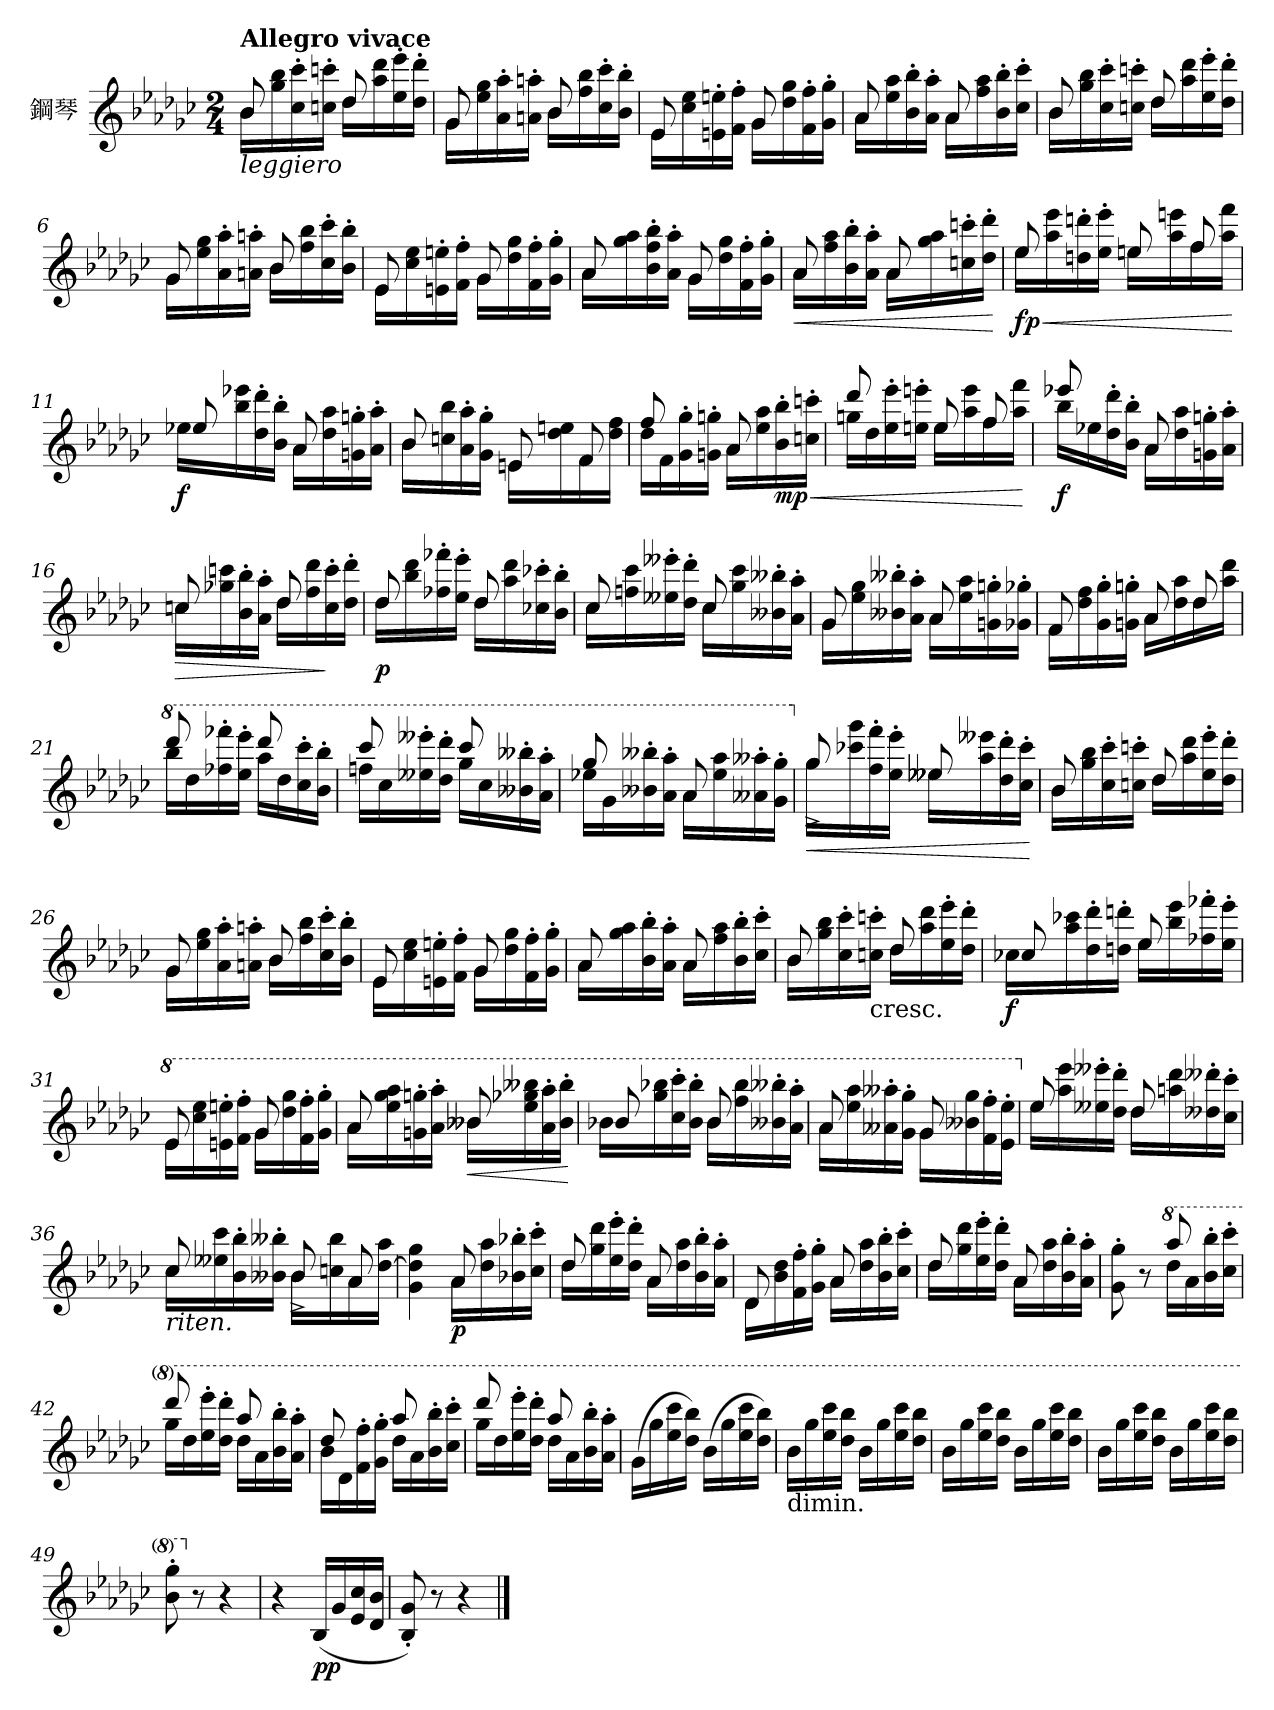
**kern	**dynam
*part1	*part1
*staff1	*staff1
*I"鋼琴	*
*clefG2	*
*k[b-e-a-d-g-c-]	*
*M2/4	*
=1	=1
*^	*
!LO:TX:b:i:t=leggiero	!	!
!LO:TX:a:B:t=Allegro vivace	!	!
16b-\LL	8b-/	.
16gg-\ 16bb-\	.	.
16cc-\' 16ccc-\'	8ryy	.
16ccn\' 16cccn\'JJ	.	.
16dd-\LL	8dd-/	.
16aa-\ 16ddd-\	.	.
16ee-\' 16eee-\'	8ryy	.
16dd-\' 16ddd-\'JJ	.	.
=2	=2	=2
16g-\LL	8g-/	.
16ee-\ 16gg-\	.	.
16a-\' 16aa-\'	8ryy	.
16an\' 16aan\'JJ	.	.
16b-\LL	8b-/	.
16ff\ 16bb-\	.	.
16cc-\' 16ccc-\'	8ryy	.
16b-\' 16bb-\'JJ	.	.
=3	=3	=3
16e-\LL	8e-/	.
16cc-\ 16ee-\	.	.
16en\' 16een\'	8ryy	.
16f\' 16ff\'JJ	.	.
16g-\LL	8g-/	.
16dd-\ 16gg-\	.	.
16f\' 16ff\'	8ryy	.
16g-\' 16gg-\'JJ	.	.
=4	=4	=4
16a-\LL	8a-/	.
16ee-\ 16aa-\	.	.
16b-\' 16bb-\'	8ryy	.
16a-\' 16aa-\'JJ	.	.
16a-\LL	8a-/	.
16ff\ 16aa-\	.	.
16b-\' 16bb-\'	8ryy	.
16cc-\' 16ccc-\'JJ	.	.
!!LO:LB:g=z	!!
=5	=5	=5
16b-\LL	8b-/	.
16gg-\ 16bb-\	.	.
16cc-\' 16ccc-\'	8ryy	.
16ccn\' 16cccn\'JJ	.	.
16dd-\LL	8dd-/	.
16aa-\ 16ddd-\	.	.
16ee-\' 16eee-\'	8ryy	.
16dd-\' 16ddd-\'JJ	.	.
=6	=6	=6
16g-\LL	8g-/	.
16ee-\ 16gg-\	.	.
16a-\' 16aa-\'	8ryy	.
16an\' 16aan\'JJ	.	.
16b-\LL	8b-/	.
16ff\ 16bb-\	.	.
16cc-\' 16ccc-\'	8ryy	.
16b-\' 16bb-\'JJ	.	.
=7	=7	=7
16e-\LL	8e-/	.
16cc-\ 16ee-\	.	.
16en\' 16een\'	8ryy	.
16f\' 16ff\'JJ	.	.
16g-\LL	8g-/	.
16dd-\ 16gg-\	.	.
16f\' 16ff\'	8ryy	.
16g-\' 16gg-\'JJ	.	.
=8	=8	=8
*MM108	*	*
16a-\LL	8a-/	.
16gg-\ 16aa-\	.	.
*MM104	*	*
16b-\' 16ff\' 16bb-\'	8ryy	.
16a-\' 16aa-\'JJ	.	.
*MM100	*	*
16g-\LL	8g-/	.
16dd-\ 16gg-\	.	.
*MM92	*	*
16f\' 16ff\'	8ryy	.
16g-\' 16gg-\'JJ	.	.
!!LO:LB:g=z	!!
=9	=9	=9
*MM100	*	*
!	!	!LO:HP:b
16a-\LL	8a-/	<
16ff\ 16aa-\	.	.
*MM104	*	*
16b-\' 16bb-\'	8ryy	.
16a-\' 16aa-\'JJ	.	.
*MM108	*	*
16a-\LL	8a-/	.
16gg-\ 16aa-\	.	.
*MM112	*	*
16ccn\' 16cccn\'	8ryy	.
16dd-\' 16ddd-\'JJ	.	.
*v	*v	*
.	[
=10	=10
!	!LO:HP:b
*^	*
!	!	!LO:DY:n=1:b
16ee-\LL	8ee-/	< fp
16aa-\ 16eee-\	.	.
16ddn\' 16dddn\'	8ryy	.
16ee-\' 16eee-\'JJ	.	.
16een\LL	8ee/	.
16aa-\ 16eeen\	.	.
16ff\	8ff/	.
16aa-\ 16fff\JJ	.	.
*v	*v	*
.	[
=11	=11
*^	*
!	!	!LO:DY:b
16ee-X\LL	8ee-/	f
16bb-\ 16eee-X\	.	.
16dd-\' 16ddd-\'	8ryy	.
16b-\' 16bb-\'JJ	.	.
16a-\LL	8a-/	.
16dd-\ 16aa-\	.	.
16gn\' 16ggn\'	8ryy	.
16a-\' 16aa-\'JJ	.	.
=12	=12	=12
16b-\LL	8b-/	.
16ccn\ 16bb-\	.	.
16a-\' 16aa-\'	8ryy	.
16g-\' 16gg-\'JJ	.	.
16en\LL	8e/	.
16dd-\ 16een\	.	.
16f\	8f/	.
16dd-\ 16ff\JJ	.	.
!!LO:LB:g=z	!!
=13	=13	=13
16dd-\LL	8ff/	.
16f\	.	.
16g-\' 16gg-\'	8ryy	.
16gn\' 16ggn\'JJ	.	.
16a-\LL	8a-/	.
16ee-\ 16aa-\	.	.
!	!	!LO:HP:b
!	!	!LO:DY:n=1:b
16b-\' 16bb-\'	8ryy	< mp
16ccn\' 16cccn\'JJ	.	.
=14	=14	=14
*MM108	*	*
16ggn\LL	8ddd-/	.
16dd-\	.	.
*MM104	*	*
16ee-\' 16eee-\'	8ryy	.
16een\' 16eeen\'JJ	.	.
*MM100	*	*
16ee\LL	8ee/	.
16aa-\ 16eee\	.	.
*MM92	*	*
16ff\	8ff/	.
16aa-\ 16fff\JJ	.	.
*v	*v	*
.	[
=15	=15
*MM100	*
*^	*
!	!	!LO:DY:b
16bb-\LL	8eee-X/	f
16ee-X\	.	.
*MM104	*	*
16dd-\' 16ddd-\'	8ryy	.
16b-\' 16bb-\'JJ	.	.
*MM108	*	*
16a-\LL	8a-/	.
16dd-\ 16aa-\	.	.
*MM112	*	*
16gn\' 16ggn\'	8ryy	.
16a-\' 16aa-\'JJ	.	.
=16	=16	=16
!	!	!LO:HP:b
16ccn\LL	8cc/	>
16gg-X\ 16cccn\	.	.
16b-\' 16bb-\'	8ryy	.
16a-\' 16aa-\'JJ	.	.
16dd-\LL	8dd-/	.
16ff\ 16ddd-\	.	.
16cc\' 16ccc\'	8ryy	]
16dd-\' 16ddd-\'JJ	.	.
!!LO:LB:g=z	!!
=17	=17	=17
!	!	!LO:DY:b
16dd-\LL	8dd-/	p
16bb-\ 16ddd-\	.	.
16ff-X\' 16fff-X\'	8ryy	.
16ee-\' 16eee-\'JJ	.	.
16dd-\LL	8dd-/	.
16aa-\ 16ddd-\	.	.
16cc-X\' 16ccc-X\'	8ryy	.
16b-\' 16bb-\'JJ	.	.
=18	=18	=18
16cc-\LL	8cc-/	.
16ffn\ 16ccc-\	.	.
16ee--X\' 16eee--X\'	8ryy	.
16dd-\' 16ddd-\'JJ	.	.
16cc-\LL	8cc-/	.
16gg-\ 16ccc-\	.	.
16b--X\' 16bb--X\'	8ryy	.
16a-\' 16aa-\'JJ	.	.
=19	=19	=19
16g-\LL	8g-/	.
16ee-\ 16gg-\	.	.
16b--X\' 16bb--X\'	8ryy	.
16a-\' 16aa-\'JJ	.	.
16a-\LL	8a-/	.
16ee-\ 16aa-\	.	.
16gn\' 16ggn\'	8ryy	.
16g-X\' 16gg-X\'JJ	.	.
=20	=20	=20
16f\LL	8f/	.
16dd-\ 16ff\	.	.
16g-\' 16gg-\'	8ryy	.
16gn\' 16ggn\'JJ	.	.
16a-\LL	8a-/	.
16dd-\ 16aa-\	.	.
16dd-\	8dd-/	.
16aa-\ 16ddd-\JJ	.	.
!!LO:LB:g=z	!!
=21	=21	=21
*8va	*	*
16bbb-\LL	8dddd-/	.
16ddd-\	.	.
16fff-X\' 16ffff-X\'	8ryy	.
16eee-\' 16eeee-\'JJ	.	.
16aaa-\LL	8dddd-/	.
16ddd-\	.	.
16ccc-\' 16cccc-\'	8ryy	.
16bb-\' 16bbb-\'JJ	.	.
=22	=22	=22
16fffn\LL	8cccc-/	.
16ccc-\	.	.
16eee--X\' 16eeee--X\'	8ryy	.
16ddd-\' 16dddd-\'JJ	.	.
16ggg-\LL	8cccc-/	.
16ccc-\	.	.
16bb--X\' 16bbb--X\'	8ryy	.
16aa-\' 16aaa-\'JJ	.	.
=23	=23	=23
16eee-X\LL	8ggg-/	.
16gg-\	.	.
16bb--X\' 16bbb--X\'	8ryy	.
16aa-\' 16aaa-\'JJ	.	.
16aa-\LL	8aa-/	.
16eee-\ 16aaa-\	.	.
16aa--X\' 16aaa--X\'	8ryy	.
16gg-\' 16ggg-\'JJ	.	.
=24	=24	=24
*X8va	*	*
*MM108	*	*
!	!	!LO:HP:b
16gg-\LL	8gg-^/	<
16ccc-X\ 16ggg-\	.	.
*MM104	*	*
16ff\' 16fff\'	8ryy	.
16ee-\' 16eee-\'JJ	.	.
*MM100	*	*
16ee--X\LL	8ee--/	.
16aa-\ 16eee--X\	.	.
*MM92	*	*
16dd-\' 16ddd-\'	8ryy	.
16cc-\' 16ccc-\'JJ	.	.
*v	*v	*
.	[
!!LO:PB:g=z
=25	=25
*MM100	*
*^	*
!	!	!LO:DY:b
!	!	!LO:DY:n=1:b
16b-\LL	8b-/	f other-dynamics
16gg-\ 16bb-\	.	.
*MM104	*	*
16cc-\' 16ccc-\'	8ryy	.
16ccn\' 16cccn\'JJ	.	.
*MM108	*	*
16dd-\LL	8dd-/	.
16aa-\ 16ddd-\	.	.
*MM112	*	*
16ee-\' 16eee-\'	8ryy	.
16dd-\' 16ddd-\'JJ	.	.
=26	=26	=26
16g-\LL	8g-/	.
16ee-\ 16gg-\	.	.
16a-\' 16aa-\'	8ryy	.
16an\' 16aan\'JJ	.	.
16b-\LL	8b-/	.
16ff\ 16bb-\	.	.
16cc-\' 16ccc-\'	8ryy	.
16b-\' 16bb-\'JJ	.	.
=27	=27	=27
16e-\LL	8e-/	.
16cc-\ 16ee-\	.	.
16en\' 16een\'	8ryy	.
16f\' 16ff\'JJ	.	.
16g-\LL	8g-/	.
16dd-\ 16gg-\	.	.
16f\' 16ff\'	8ryy	.
16g-\' 16gg-\'JJ	.	.
=28	=28	=28
16a-\LL	8a-/	.
16gg-\ 16aa-\	.	.
16b-\' 16bb-\'	8ryy	.
16a-\' 16aa-\'JJ	.	.
16a-\LL	8a-/	.
16ff\ 16aa-\	.	.
16b-\' 16bb-\'	8ryy	.
16cc-\' 16ccc-\'JJ	.	.
!!LO:LB:g=z	!!
=29	=29	=29
16b-\LL	8b-/	.
16gg-\ 16bb-\	.	.
16cc-\' 16ccc-\'	8ryy	.
!LO:TX:b:t=cresc.	!	!
16ccn\' 16cccn\'JJ	.	.
16dd-\LL	8dd-/	.
16aa-\ 16ddd-\	.	.
16ee-\' 16eee-\'	8ryy	.
16dd-\' 16ddd-\'JJ	.	.
=30	=30	=30
!	!	!LO:DY:b
16cc-X\LL	8cc-/	f
16aa-\ 16ccc-X\	.	.
16dd-\' 16ddd-\'	8ryy	.
16ddn\' 16dddn\'JJ	.	.
16ee-\LL	8ee-/	.
16bb-\ 16eee-\	.	.
16ff-X\' 16fff-X\'	8ryy	.
16ee-\' 16eee-\'JJ	.	.
=31	=31	=31
*8va	*	*
16ee-\LL	8ee-/	.
16ccc-\ 16eee-\	.	.
16een\' 16eeen\'	8ryy	.
16ff\' 16fff\'JJ	.	.
16gg-\LL	8gg-/	.
16ddd-\ 16ggg-\	.	.
16ff\' 16fff\'	8ryy	.
16gg-\' 16ggg-\'JJ	.	.
=32	=32	=32
16aa-\LL	8aa-/	.
16eee-\ 16ggg-\ 16aaa-\	.	.
*MM108	*	*
16ggn\' 16gggn\'	8ryy	.
16aa-\' 16aaa-\'JJ	.	.
*MM104	*	*
!	!	!LO:HP:b
16bb--X\LL	8bb--/	<
16eee-\ 16ggg-X\ 16bbb--X\	.	.
*MM100	*	*
16aa-\' 16aaa-\'	8ryy	.
16bb--\' 16bbb--\'JJ	.	.
*v	*v	*
.	[
!!LO:LB:g=z
=33	=33
*MM104	*
*^	*
!	!	!LO:DY:b
!	!	!LO:DY:n=1:b
16bb-X\LL	8bb-/	ff other-dynamics
16ggg-\ 16bbb-X\	.	.
*MM108	*	*
16ccc-\' 16cccc-\'	8ryy	.
16bb-\' 16bbb-\'JJ	.	.
*MM112	*	*
16bb-\LL	8bb-/	.
16fff\ 16bbb-\	.	.
16bb--X\' 16bbb--X\'	8ryy	.
16aa-\' 16aaa-\'JJ	.	.
=34	=34	=34
16aa-\LL	8aa-/	.
16eee-\ 16aaa-\	.	.
16aa--X\' 16aaa--X\'	8ryy	.
16gg-\' 16ggg-\'JJ	.	.
16gg-\LL	8gg-/	.
16bb--X\ 16ggg-\	.	.
16ff\' 16fff\'	8ryy	.
16ee-\' 16eee-\'JJ	.	.
=35	=35	=35
*X8va	*	*
16ee-\LL	8ee-/	.
16aa-\ 16eee-\	.	.
16ee--X\' 16eee--X\'	8ryy	.
16dd-\' 16ddd-\'JJ	.	.
16dd-\LL	8dd-/	.
16aan\ 16ddd-\	.	.
16dd--X\' 16ddd--X\'	8ryy	.
16cc-\' 16ccc-\'JJ	.	.
!!LO:LB:g=z	!!
=36	=36	=36
*MM108	*	*
!LO:TX:b:i:t=riten.	!	!
16cc-\LL	8cc-/	.
16ee--X\ 16ccc-\	.	.
*MM100	*	*
16b-\' 16bb-\'	8ryy	.
16b--X\' 16bb--X\'JJ	.	.
*MM88	*	*
16b--\LL	8b--^/	.
16ccn\ 16bb--\	.	.
*MM72	*	*
16a-\	8a-/	.
[16dd-\ 16aa-\JJ	.	.
=37	=37	=37
*MM52	*	*
4g-\ 4dd-\] 4gg-\	4ryy	.
*MM112	*	*
!	!	!LO:DY:b
16a-\LL	8a-/	p
16dd-\ 16aa-\	.	.
16b-X\' 16bb-X\'	8ryy	.
16cc-\' 16ccc-\'JJ	.	.
=38	=38	=38
16dd-\LL	8dd-/	.
16gg-\ 16ddd-\	.	.
16ee-\' 16eee-\'	8ryy	.
16dd-\' 16ddd-\'JJ	.	.
16a-\LL	8a-/	.
16dd-\ 16aa-\	.	.
16b-\' 16bb-\'	8ryy	.
16a-\' 16aa-\'JJ	.	.
=39	=39	=39
16d-\LL	8d-/	.
16b-\ 16dd-\	.	.
16f\' 16ff\'	8ryy	.
16g-\' 16gg-\'JJ	.	.
16a-\LL	8a-/	.
16dd-\ 16aa-\	.	.
16b-\' 16bb-\'	8ryy	.
16cc-\' 16ccc-\'JJ	.	.
!!LO:LB:g=z	!!
=40	=40	=40
16dd-\LL	8dd-/	.
16gg-\ 16ddd-\	.	.
16ee-\' 16eee-\'	8ryy	.
16dd-\' 16ddd-\'JJ	.	.
16a-\LL	8a-/	.
16dd-\ 16aa-\	.	.
16b-\' 16bb-\'	8ryy	.
16a-\' 16aa-\'JJ	.	.
=41	=41	=41
8g-\' 8gg-\'	4ryy	.
8r	.	.
*8va	*	*
16ddd-\LL	8aaa-/	.
16aa-\	.	.
16bb-\' 16bbb-\'	8ryy	.
16ccc-\' 16cccc-\'JJ	.	.
=42	=42	=42
16ggg-\LL	8dddd-/	.
16ddd-\	.	.
16eee-\' 16eeee-\'	8ryy	.
16ddd-\' 16dddd-\'JJ	.	.
16ddd-\LL	8aaa-/	.
16aa-\	.	.
16bb-\' 16bbb-\'	8ryy	.
16aa-\' 16aaa-\'JJ	.	.
=43	=43	=43
16bb-\LL	8ddd-/	.
16dd-\	.	.
16ff\' 16fff\'	8ryy	.
16gg-\' 16ggg-\'JJ	.	.
16ddd-\LL	8aaa-/	.
16aa-\	.	.
16bb-\' 16bbb-\'	8ryy	.
16ccc-\' 16cccc-\'JJ	.	.
=44	=44	=44
16ggg-\LL	8dddd-/	.
16ddd-\	.	.
16eee-\' 16eeee-\'	8ryy	.
16ddd-\' 16dddd-\'JJ	.	.
16ddd-\LL	8aaa-/	.
16aa-\	.	.
16bb-\' 16bbb-\'	8ryy	.
16aa-\' 16aaa-\'JJ	.	.
*v	*v	*
!!LO:LB:g=z
=45	=45
(>16gg-\LL	.
16ggg-\	.
16eee-\ 16cccc-\	.
16ddd-\ 16bbb-\JJ)	.
(>16bb-\LL	.
16ggg-\	.
16eee-\ 16cccc-\	.
16ddd-\ 16bbb-\JJ)	.
=46	=46
!LO:TX:b:t=dimin.	!
16bb-\LL	.
16ggg-\	.
16eee-\ 16cccc-\	.
16ddd-\ 16bbb-\JJ	.
16bb-\LL	.
16ggg-\	.
16eee-\ 16cccc-\	.
16ddd-\ 16bbb-\JJ	.
=47	=47
16bb-\LL	.
16ggg-\	.
16eee-\ 16cccc-\	.
16ddd-\ 16bbb-\JJ	.
16bb-\LL	.
16ggg-\	.
16eee-\ 16cccc-\	.
16ddd-\ 16bbb-\JJ	.
=48	=48
16bb-\LL	.
16ggg-\	.
16eee-\ 16cccc-\	.
16ddd-\ 16bbb-\JJ	.
16bb-\LL	.
16ggg-\	.
16eee-\ 16cccc-\	.
16ddd-\ 16bbb-\JJ	.
=49	=49
*MM108	*
8bb-\' 8ggg-\'	.
*X8va	*
8r	.
*MM100	*
4r	.
!!LO:LB:g=z
=50	=50
*MM88	*
4r	.
!	!LO:DY:b
(>16B-/LL	pp
16g-/	.
16e-/ 16cc-/	.
16d-/ 16b-/JJ	.
=51	=51
8B-/' 8g-/')	.
8r	.
4r	.
==	==
*-	*-
